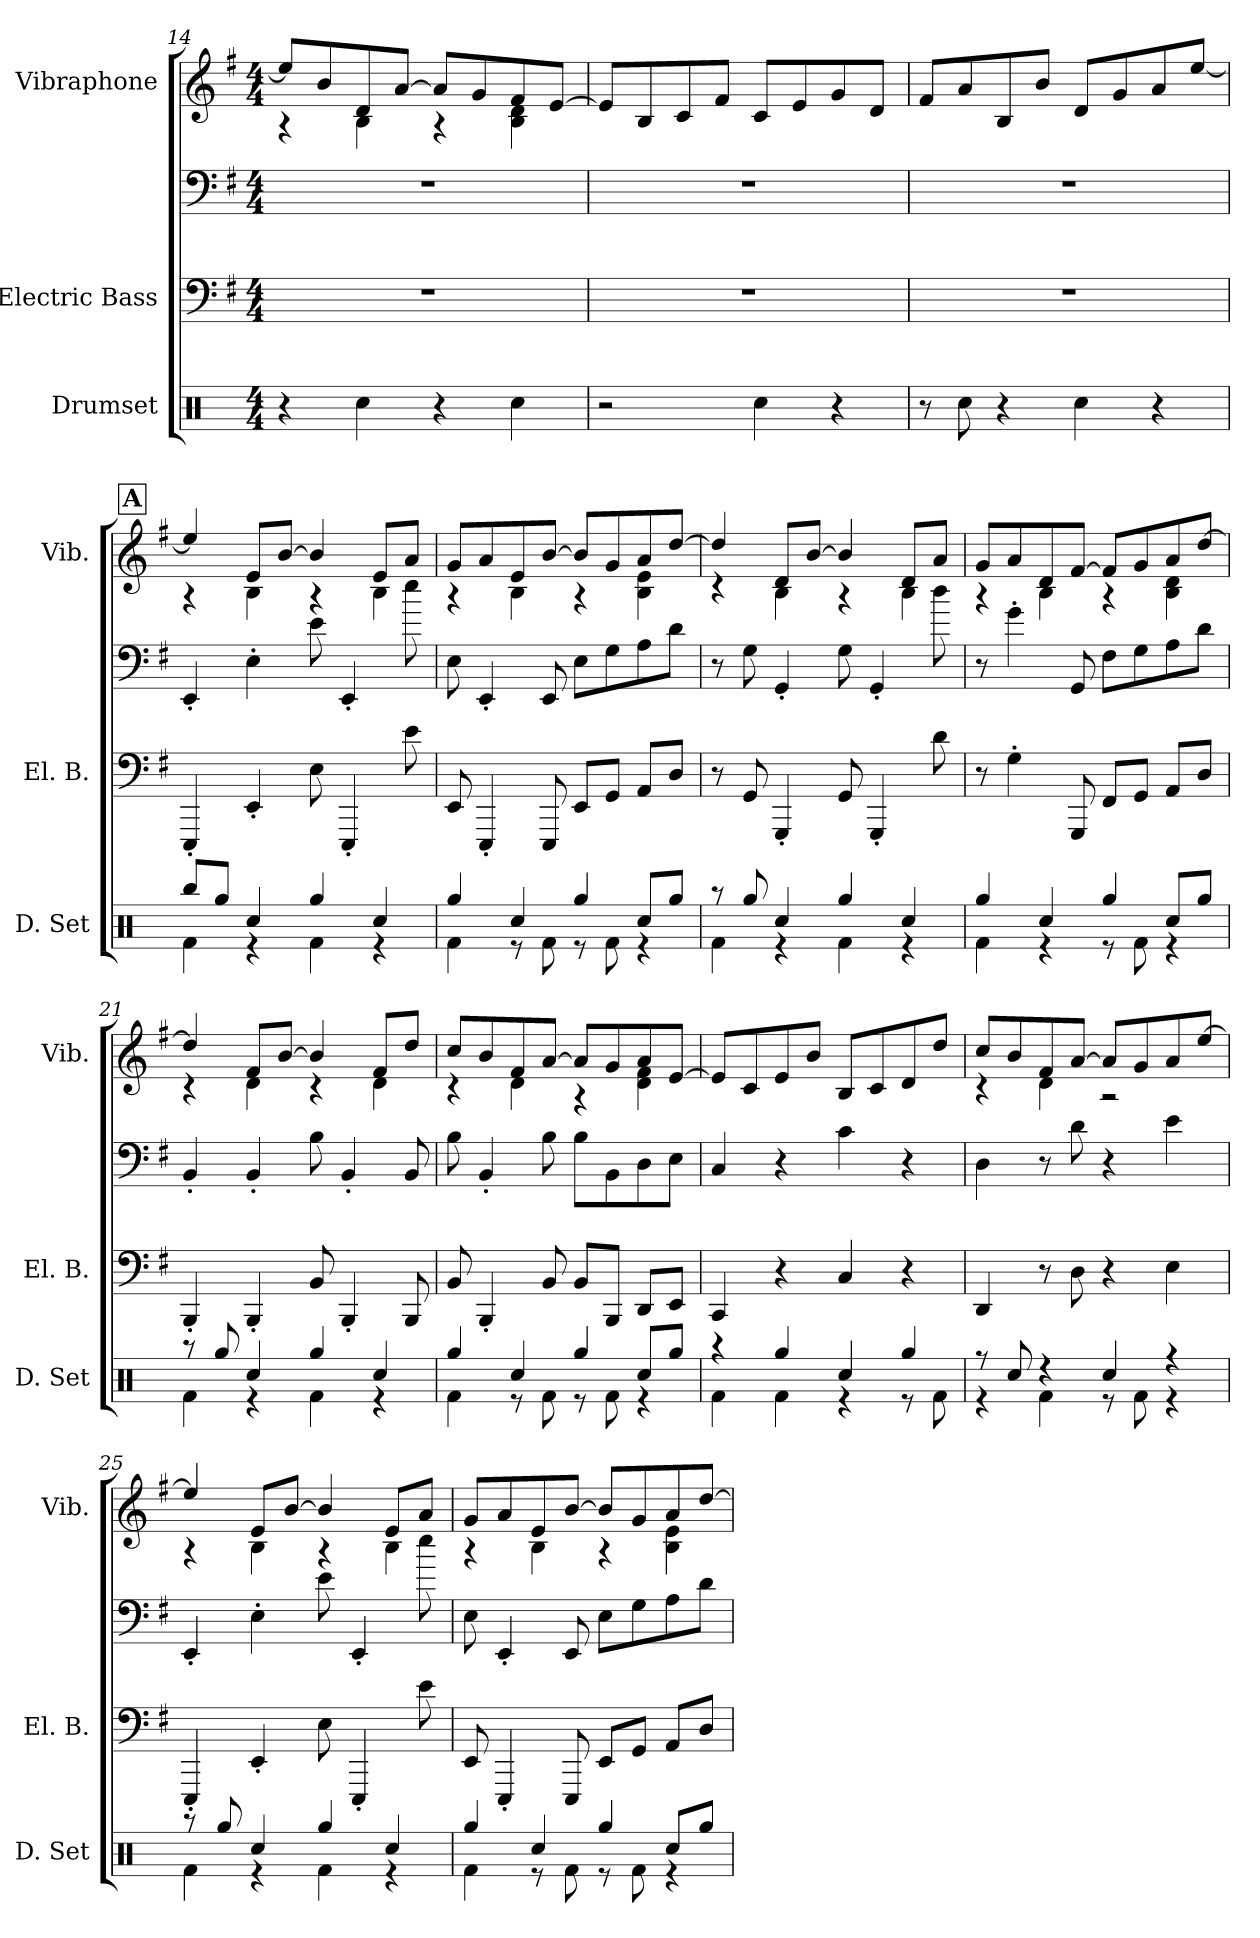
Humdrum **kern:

**kern	**kern	**kern	**kern
*part3	*part2	*part2	*part1
*staff4	*staff3	*staff2	*staff1
*I"Drumset	*I"Electric Bass	*	*I"Vibraphone
*I'D. Set	*I'El. B.	*	*I'Vib.
*clefX	*	*clefF4	*clefG2
*	*ITrd7c12	*ITrd7c12	*ITrd-7c-12
*k[]	*k[f#]	*k[f#]	*k[f#]
*	*G:	*G:	*G:
*M4/4	*M4/4	*M4/4	*M4/4
=14	=14	=14	=14
*	*	*	*^
4r	1r	1r	8eee/L]	4r
.	.	.	8bb/	.
4Rcc\	.	.	8dd/	4b\
.	.	.	[8aa/J	.
4r	.	.	8aa/L]	4r
.	.	.	8gg/	.
4Rcc\	.	.	8ff#/	4b\ 4dd\
.	.	.	[8ee/J	.
*	*	*	*v	*v
=15	=15	=15	=15
2r	1r	1r	8ee/L]
.	.	.	8b/
.	.	.	8cc/
.	.	.	8ff#/J
4Rcc\	.	.	8cc/L
.	.	.	8ee/
4r	.	.	8gg/
.	.	.	8dd/J
=16	=16	=16	=16
8r	1r	1r	8ff#/L
8Rcc\	.	.	8aa/
4r	.	.	8b/
.	.	.	8bb/J
4Rcc\	.	.	8dd/L
.	.	.	8gg/
4r	.	.	8aa/
.	.	.	[8eee/J
!!LO:PB:g=z
!!LO:REH:place=s1:b:B:fs=19.9975:t=A
=17	=17	=17	=17
*^	*	*	*^
8Rbb/L	4Rf\	4EEEE'	4EEE'/	4eee/]	4r
8Rgg/J	.	.	.	.	.
4Rcc/	4r	4EEE'	4EE'\	8ee/L	4b\
.	.	.	.	[8bb/J	.
4Rgg/	4Rf\	8EE	8E\	4bb/]	4r
.	.	4EEEE'	4EEE'/	.	.
4Rcc/	4r	.	.	8ee/L	4b\
.	.	8E	8e\	8aa/J	.
=18	=18	=18	=18	=18	=18
4Rgg/	4Rf\	8EEE	8EE\	8gg/L	4r
.	.	4EEEE'	4EEE'/	8aa/	.
4Rcc/	8r	.	.	8ee/	4b\
.	8Rf\	8EEEE	8EEE/	[8bb/J	.
4Rgg/	8r	8EEEL	8EE\L	8bb/L]	4r
.	8Rf\	8GGGJ	8GG\	8gg/	.
8Rcc/L	4r	8AAAL	8AA\	8aa/	4b\ 4ee\
8Rgg/J	.	8DDJ	8D\J	[8ddd/J	.
=19	=19	=19	=19	=19	=19
8r	4Rf\	8r	8r	4ddd/]	4r
8Rgg/	.	8GGG	8GG\	.	.
4Rcc/	4r	4GGGG'	4GGG'/	8dd/L	4b\
.	.	.	.	[8bb/J	.
4Rgg/	4Rf\	8GGG	8GG\	4bb/]	4r
.	.	4GGGG'	4GGG'/	.	.
4Rcc/	4r	.	.	8dd/L	4b\
.	.	8D	8d\	8aa/J	.
=20	=20	=20	=20	=20	=20
4Rgg/	4Rf\	8r	8r	8gg/L	4r
.	.	4GG'	4G'\	8aa/	.
4Rcc/	4r	.	.	8dd/	4b\
.	.	8GGGG	8GGG/	[8ff#/J	.
4Rgg/	8r	8FFF#L	8FF#\L	8ff#/L]	4r
.	8Rf\	8GGGJ	8GG\	8gg/	.
8Rcc/L	4r	8AAAL	8AA\	8aa/	4b\ 4dd\
8Rgg/J	.	8DDJ	8D\J	[8ddd/J	.
!!LO:LB:g=z	!!
=21	=21	=21	=21	=21	=21
8r	4Rf\	4BBBB'	4BBB'/	4ddd/]	4r
8Rgg/	.	.	.	.	.
4Rcc/	4r	4BBBB'	4BBB'/	8ff#/L	4dd\
.	.	.	.	[8bb/J	.
4Rgg/	4Rf\	8BBB	8BB\	4bb/]	4r
.	.	4BBBB'	4BBB'/	.	.
4Rcc/	4r	.	.	8ff#/L	4dd\
.	.	8BBBB	8BBB/	8ddd/J	.
=22	=22	=22	=22	=22	=22
4Rgg/	4Rf\	8BBB	8BB\	8ccc/L	4r
.	.	4BBBB'	4BBB'/	8bb/	.
4Rcc/	8r	.	.	8ff#/	4dd\
.	8Rf\	8BBB	8BB\	[8aa/J	.
4Rgg/	8r	8BBBL	8BB\L	8aa/L]	4r
.	8Rf\	8BBBBJ	8BBB\	8gg/	.
8Rcc/L	4r	8DDDL	8DD\	8aa/	4dd\ 4ff#\
8Rgg/J	.	8EEEJ	8EE\J	[8ee/J	.
*	*	*	*	*v	*v
=23	=23	=23	=23	=23
4r	4Rf\	4CCC	4CC/	8ee/L]
.	.	.	.	8cc/
4Rgg/	4Rf\	4r	4r	8ee/
.	.	.	.	8bb/J
4Rcc/	4r	4CC	4C\	8b/L
.	.	.	.	8cc/
4Rgg/	8r	4r	4r	8dd/
.	8Rf\	.	.	8ddd/J
=24	=24	=24	=24	=24
*	*	*	*	*^
8r	4r	4DDD	4DD\	8ccc/L	4r
8Rcc/	.	.	.	8bb/	.
4r	4Rf\	8r	8r	8ff#/	4dd\
.	.	8DD	8D\	[8aa/J	.
4Rcc/	8r	4r	4r	8aa/L]	2r
.	8Rf\	.	.	8gg/	.
4r	4r	4EE	4E\	8aa/	.
.	.	.	.	[8eee/J	.
!!LO:PB:g=z	!!
=25	=25	=25	=25	=25	=25
8r	4Rf\	4EEEE'	4EEE'/	4eee/]	4r
8Rgg/	.	.	.	.	.
4Rcc/	4r	4EEE'	4EE'\	8ee/L	4b\
.	.	.	.	[8bb/J	.
4Rgg/	4Rf\	8EE	8E\	4bb/]	4r
.	.	4EEEE'	4EEE'/	.	.
4Rcc/	4r	.	.	8ee/L	4b\
.	.	8E	8e\	8aa/J	.
=26	=26	=26	=26	=26	=26
4Rgg/	4Rf\	8EEE	8EE\	8gg/L	4r
.	.	4EEEE'	4EEE'/	8aa/	.
4Rcc/	8r	.	.	8ee/	4b\
.	8Rf\	8EEEE	8EEE/	[8bb/J	.
4Rgg/	8r	8EEEL	8EE\L	8bb/L]	4r
.	8Rf\	8GGGJ	8GG\	8gg/	.
8Rcc/L	4r	8AAAL	8AA\	8aa/	4b\ 4ee\
8Rgg/J	.	8DDJ	8D\J	[8ddd/J	.
*v	*v	*	*	*v	*v
=	=	=	=
*-	*-	*-	*-
